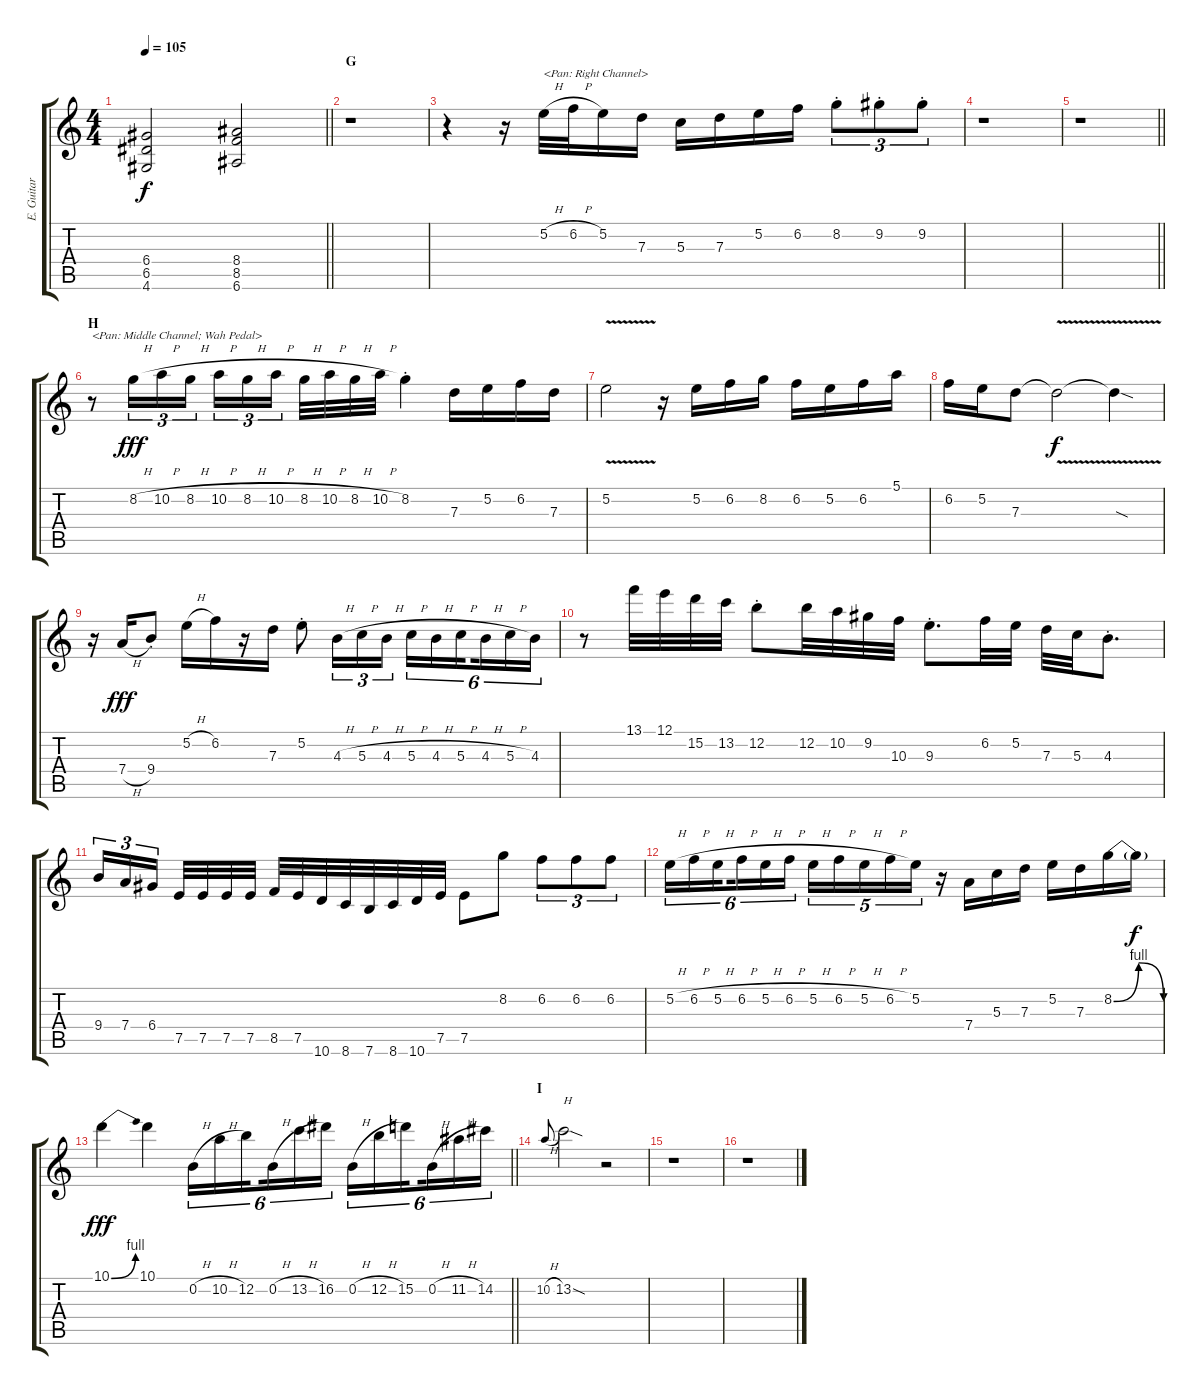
\track ("E. Guitar I" "E. Guitar ") {instrument overdrivenguitar}
\staff {score tabs}
\tuning (E4 B3 G3 D3 A2 E2) {hide}
\ts (4 4)
\tempo 105
\clef g2
\barLineRight lightlight
\ks c
(6.4 6.5 4.6).2{dy f} (8.4 8.5 6.6).2 |
\section ("" "G")
r.1 |
r.4 r.16 5.2{h}.32{txt "<Pan: Right Channel>" balance 13} 6.2{h}.32 5.2.16 7.3.16 5.3.16 7.3.16 5.2.16 6.2.16 8.2{st}.8{tu (3 2)} 9.2{st}.8{tu (3 2)} 9.2{st}.8{tu (3 2)} |
r.1 |
\barLineRight lightlight
r.1 |
\section ("" "H")
r.8{txt "<Pan: Middle Channel; Wah Pedal>" balance 8} 8.2{h}.16{tu (3 2) dy fff} 10.2{h}.16{tu (3 2)} 8.2{h}.16{tu (3 2)} 10.2{h}.16{tu (3 2)} 8.2{h}.16{tu (3 2)} 10.2{h}.16{tu (3 2) beam splitsecondary} 8.2{h}.32 10.2{h}.32 8.2{h}.32 10.2{h}.32 8.2{st}.4 7.3.16 5.2.16 6.2.16 7.3.16 |
5.2{v}.2 r.16 5.2.16 6.2.16 8.2.16 6.2.16 5.2.16 6.2.16 5.1.16 |
6.2.16 5.2.16 7.3.8 7.3{v t}.2{dy f} 7.3{sod t}.4 |
r.16 7.4{h}.16{dy fff} 9.4{st}.8 5.2{h}.16 6.2.16 r.16 7.3.16 5.2{st}.8 4.3{h}.16{tu (3 2)} 5.3{h}.16{tu (3 2)} 4.3{h}.16{tu (3 2)} 5.3{h}.16{tu (6 4)} 4.3{h}.16{tu (6 4)} 5.3{h}.16{tu (6 4) beam splitsecondary} 4.3{h}.16{tu (6 4)} 5.3{h}.16{tu (6 4)} 4.3.16{tu (6 4)} |
r.8 13.1.32 12.1.32 15.2.32 13.2.32 12.2{st}.8 12.2.32 10.2.32 9.2.32 10.3.32 9.3{st}.8{d} 6.2.32 5.2.32 7.3.32 5.3.32 4.3{st}.8{d} |
9.4.16{tu (3 2)} 7.4.16{tu (3 2)} 6.4.16{tu (3 2) beam splitsecondary} 7.5.32 7.5.32 7.5.32 7.5.32 8.5.32 7.5.32 10.6.32 8.6.32 7.6.32 8.6.32 10.6.32 7.5.32 7.5.8 8.2.8 6.2.8{tu (3 2)} 6.2.8{tu (3 2)} 6.2.8{tu (3 2)} |
5.2{h}.16{tu (6 4)} 6.2{h}.16{tu (6 4)} 5.2{h}.16{tu (6 4) beam splitsecondary} 6.2{h}.16{tu (6 4)} 5.2{h}.16{tu (6 4)} 6.2{h}.16{tu (6 4)} 5.2{h}.16{tu (5 4)} 6.2{h}.16{tu (5 4)} 5.2{h}.16{tu (5 4)} 6.2{h}.16{tu (5 4)} 5.2.16{tu (5 4)} r.16 7.4.16 5.3.16 7.3.16 5.2.16 7.3.16 8.2{be (bendrelease 0 0 30 4 30 4 60 0)}.16 8.2{t}.16{dy f} |
\barLineRight lightlight
10.1{be (bend 0 0 60 4)}.4{dy fff} 10.1.4 0.2{h}.16{tu (6 4)} 10.2{h}.16{tu (6 4)} 12.2.16{tu (6 4) beam splitsecondary} 0.2{h}.16{tu (6 4)} 13.2{h}.16{tu (6 4)} 16.2.16{tu (6 4)} 0.2{h}.16{tu (6 4)} 12.2{h}.16{tu (6 4)} 15.2.16{tu (6 4) beam splitsecondary} 0.2{h}.16{tu (6 4)} 11.2{h}.16{tu (6 4)} 14.2.16{tu (6 4)} |
\section ("" "I")
10.2{h}.8{gr onbeat} 13.2{sod}.2{txt "H"} r.2 |
r.1 |
r.1
